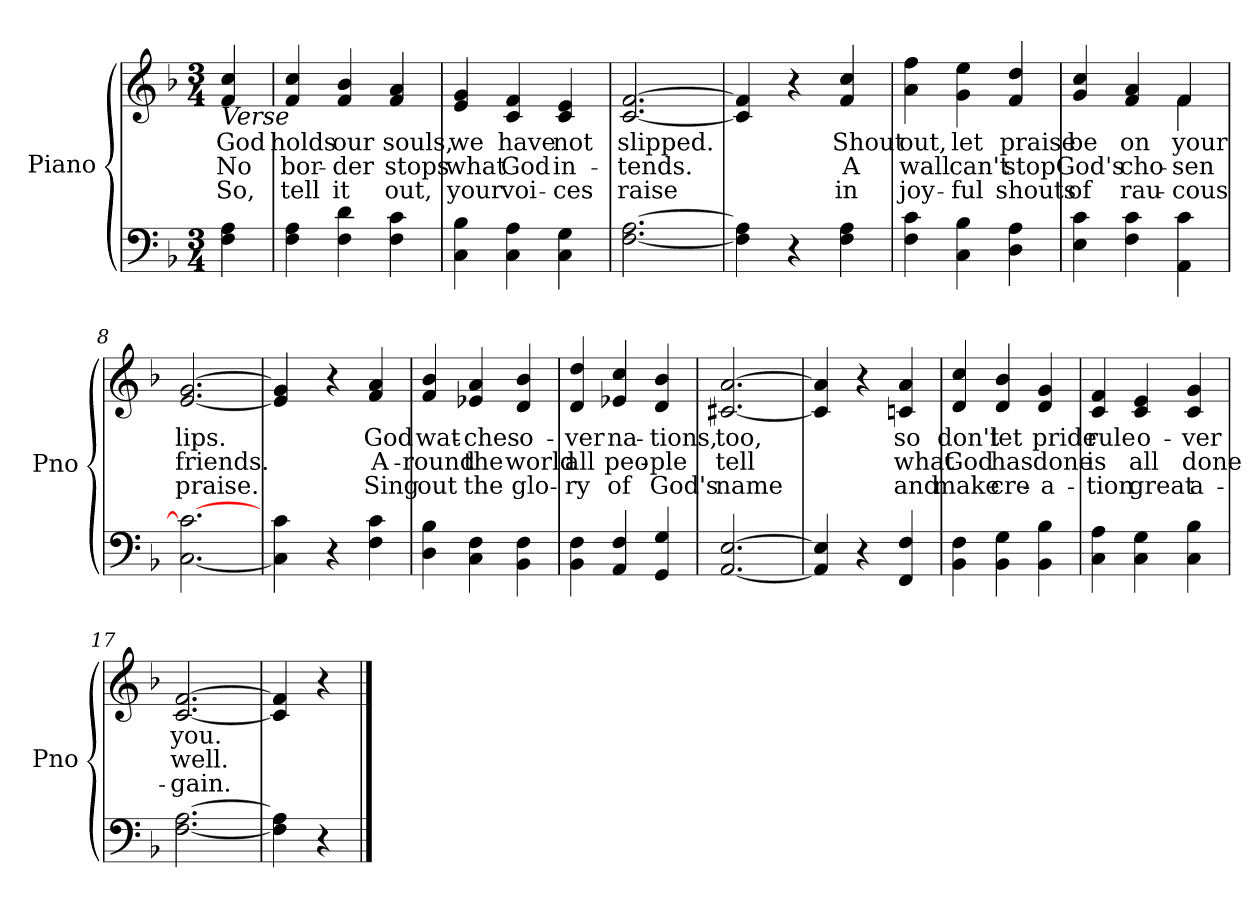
**kern	**kern	**text	**text	**text
*part2	*part1	*part1	*part1	*part1
*staff2	*staff1	*staff1	*staff1	*staff1
*I"Piano	*I"Piano	*	*	*
*I'Pno	*I'Pno	*	*	*
*clefF4	*clefG2	*	*	*
*k[b-]	*k[b-]	*	*	*
*M3/4	*M3/4	*	*	*
=1	=1	=1	=1	=1
!	!LO:TX:b:i:t=Verse	!	!	!
!	!	!LO:LY:b	!LO:LY:b	!LO:LY:b
4F\ 4A\	4f/ 4cc/	God	No	So,
=2	=2	=2	=2	=2
!	!	!LO:LY:b	!LO:LY:b	!LO:LY:b
4F\ 4A\	4f/ 4cc/	holds	bor-	tell
!	!	!LO:LY:b	!LO:LY:b	!LO:LY:b
4F\ 4d\	4f/ 4b-/	our	-der	it
!	!	!LO:LY:b	!LO:LY:b	!LO:LY:b
4F\ 4c\	4f/ 4a/	souls,	stops	out,
=3	=3	=3	=3	=3
!	!	!LO:LY:b	!LO:LY:b	!LO:LY:b
4C\ 4B-\	4e/ 4g/	we	what	your
!	!	!LO:LY:b	!LO:LY:b	!LO:LY:b
4C\ 4A\	4c/ 4f/	have	God	voi-
!	!	!LO:LY:b	!LO:LY:b	!LO:LY:b
4C\ 4G\	4c/ 4e/	not	in-	-ces
=4	=4	=4	=4	=4
!	!	!LO:LY:b	!LO:LY:b	!LO:LY:b
[2.F\ [2.A\	[2.c/ [2.f/	slipped.	-tends.	raise
=5	=5	=5	=5	=5
4F\] 4A\]	4c/] 4f/]	.	.	.
4r	4r	.	.	.
!	!	!LO:LY:b	!LO:LY:b	!LO:LY:b
4F\ 4A\	4f/ 4cc/	Shout	A	in
=6	=6	=6	=6	=6
!	!	!LO:LY:b	!LO:LY:b	!LO:LY:b
4F\ 4c\	4a\ 4ff\	out,	wall	joy-
!	!	!LO:LY:b	!LO:LY:b	!LO:LY:b
4C\ 4B-\	4g\ 4ee\	let	can't	-ful
!	!	!LO:LY:b	!LO:LY:b	!LO:LY:b
4D\ 4A\	4f/ 4dd/	praise	stop	shouts
=7	=7	=7	=7	=7
!	!	!LO:LY:b	!LO:LY:b	!LO:LY:b
*	*^	*	*	*
4E\ 4c\	4g/ 4cc/	2ryy	be	God's	of
!	!	!	!LO:LY:b	!LO:LY:b	!LO:LY:b
4F\ 4c\	4f/ 4a/	.	on	cho-	rau-
!	!	!	!LO:LY:b	!LO:LY:b	!LO:LY:b
4AA\ 4c\	4f/	4f\	your	-sen	-cous
=8	=8	=8	=8	=8	=8
!	!	!	!LO:LY:b	!LO:LY:b	!LO:LY:b
*	*v	*v	*	*	*
[2.C\ 2.c\_	[2.e/ [2.g/	lips.	friends.	praise.
=9	=9	=9	=9	=9
4C\] 4c\	4e/] 4g/]	.	.	.
!!LO:LB:g=z
=10-	=10-	=10-	=10-	=10-
4r	4r	.	.	.
!	!	!LO:LY:b	!LO:LY:b	!LO:LY:b
4F\ 4c\	4f/ 4a/	God	A-	Sing
=11	=11	=11	=11	=11
!	!	!LO:LY:b	!LO:LY:b	!LO:LY:b
4D\ 4B-\	4f/ 4b-/	wat-	-round	out
!	!	!LO:LY:b	!LO:LY:b	!LO:LY:b
4C\ 4F\	4e-X/ 4a/	-ches	the	the
!	!	!LO:LY:b	!LO:LY:b	!LO:LY:b
4BB-\ 4F\	4d/ 4b-/	o-	world	glo-
=12	=12	=12	=12	=12
!	!	!LO:LY:b	!LO:LY:b	!LO:LY:b
4BB-\ 4F\	4d/ 4dd/	-ver	all	-ry
!	!	!LO:LY:b	!LO:LY:b	!LO:LY:b
4AA/ 4F/	4e-X/ 4cc/	na-	peo-	of
!	!	!LO:LY:b	!LO:LY:b	!LO:LY:b
4GG/ 4G/	4d/ 4b-/	-tions,	-ple	God's
=13	=13	=13	=13	=13
!	!	!LO:LY:b	!LO:LY:b	!LO:LY:b
[2.AA/ [2.E/	[2.c#X/ [2.a/	too,	tell	name
=14	=14	=14	=14	=14
4AA/] 4E/]	4c#/] 4a/]	.	.	.
4r	4r	.	.	.
!	!	!LO:LY:b	!LO:LY:b	!LO:LY:b
4FF/ 4F/	4cn/ 4a/	so	what	and
=15	=15	=15	=15	=15
!	!	!LO:LY:b	!LO:LY:b	!LO:LY:b
4BB-\ 4F\	4d/ 4cc/	don't	God	make
!	!	!LO:LY:b	!LO:LY:b	!LO:LY:b
4BB-\ 4G\	4d/ 4b-/	let	has	cre-
!	!	!LO:LY:b	!LO:LY:b	!LO:LY:b
4BB-\ 4B-\	4d/ 4g/	pride	done	-a-
=16	=16	=16	=16	=16
!	!	!LO:LY:b	!LO:LY:b	!LO:LY:b
4C\ 4A\	4c/ 4f/	rule	is	-tion
!	!	!LO:LY:b	!LO:LY:b	!LO:LY:b
4C\ 4G\	4c/ 4e/	o-	all	great
!	!	!LO:LY:b	!LO:LY:b	!LO:LY:b
4C\ 4B-\	4c/ 4g/	-ver	done	a-
=17	=17	=17	=17	=17
!	!	!LO:LY:b	!LO:LY:b	!LO:LY:b
[2.F\ [2.A\	[2.c/ [2.f/	you.	well.	-gain.
=18	=18	=18	=18	=18
4F\] 4A\]	4c/] 4f/]	.	.	.
4r	4r	.	.	.
==	==	==	==	==
*-	*-	*-	*-	*-
